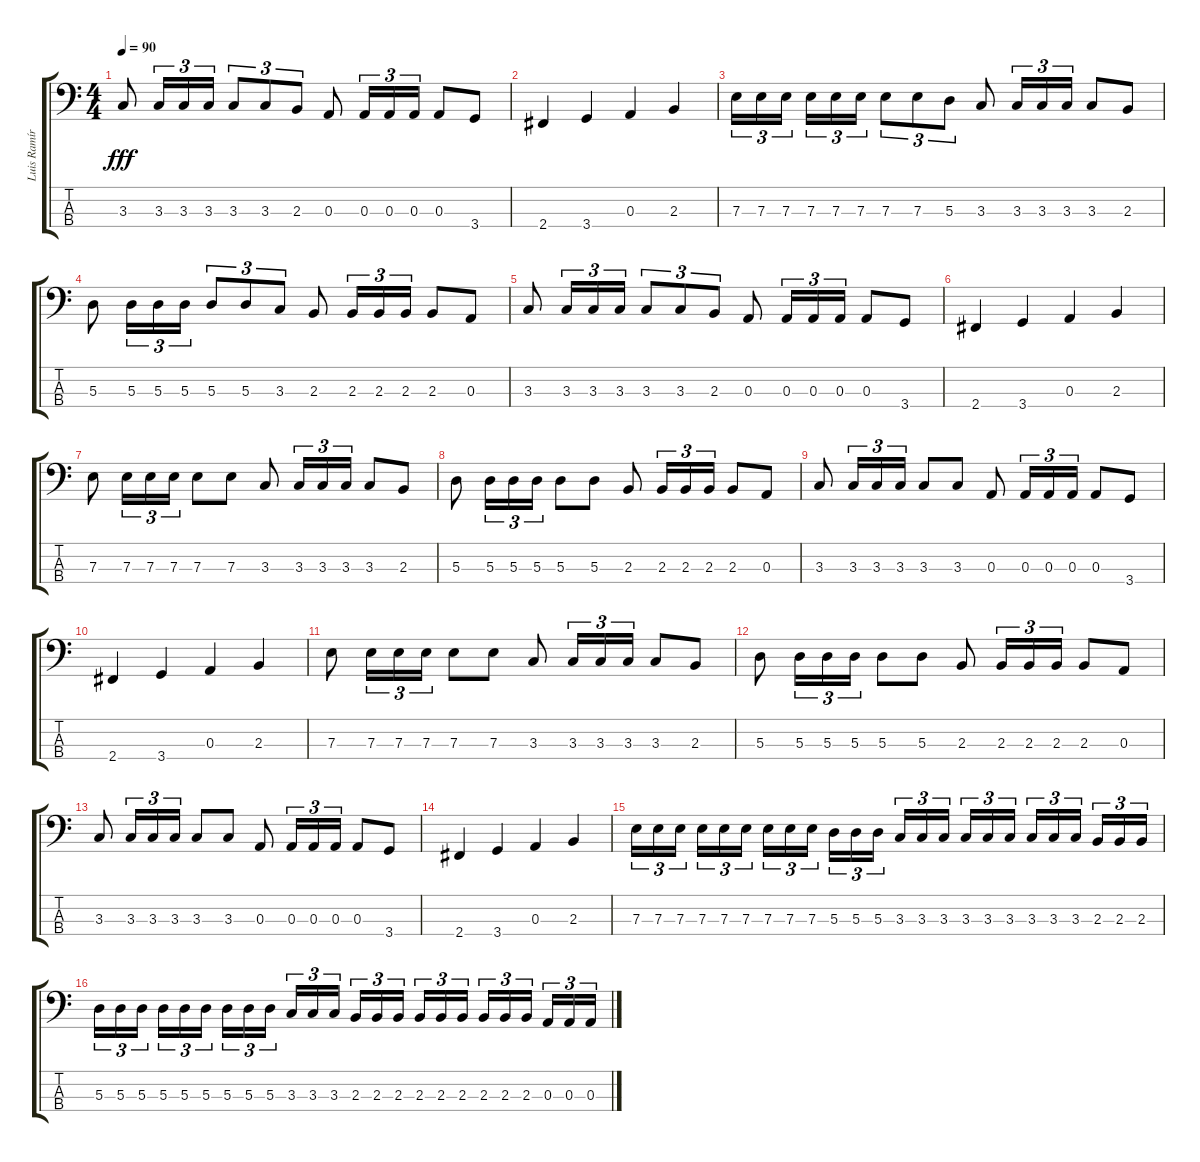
\track ("Luis Ramírez" "Luis Ramír") {instrument electricbassfinger}
\staff {score tabs}
\tuning (G2 D2 A1 E1) {hide}
\ts (4 4)
\tempo 90
\clef f4
\ks c
3.3.8{dy fff} 3.3.16{tu (3 2)} 3.3.16{tu (3 2)} 3.3.16{tu (3 2)} 3.3.8{tu (3 2)} 3.3.8{tu (3 2)} 2.3.8{tu (3 2)} 0.3.8 0.3.16{tu (3 2)} 0.3.16{tu (3 2)} 0.3.16{tu (3 2)} 0.3.8 3.4.8 |
2.4.4 3.4.4 0.3.4 2.3.4 |
7.3.16{tu (3 2)} 7.3.16{tu (3 2)} 7.3.16{tu (3 2) beam splitsecondary} 7.3.16{tu (3 2)} 7.3.16{tu (3 2)} 7.3.16{tu (3 2)} 7.3.8{tu (3 2)} 7.3.8{tu (3 2)} 5.3.8{tu (3 2)} 3.3.8 3.3.16{tu (3 2)} 3.3.16{tu (3 2)} 3.3.16{tu (3 2)} 3.3.8 2.3.8 |
5.3.8 5.3.16{tu (3 2)} 5.3.16{tu (3 2)} 5.3.16{tu (3 2)} 5.3.8{tu (3 2)} 5.3.8{tu (3 2)} 3.3.8{tu (3 2)} 2.3.8 2.3.16{tu (3 2)} 2.3.16{tu (3 2)} 2.3.16{tu (3 2)} 2.3.8 0.3.8 |
3.3.8 3.3.16{tu (3 2)} 3.3.16{tu (3 2)} 3.3.16{tu (3 2)} 3.3.8{tu (3 2)} 3.3.8{tu (3 2)} 2.3.8{tu (3 2)} 0.3.8 0.3.16{tu (3 2)} 0.3.16{tu (3 2)} 0.3.16{tu (3 2)} 0.3.8 3.4.8 |
2.4.4 3.4.4 0.3.4 2.3.4 |
7.3.8 7.3.16{tu (3 2)} 7.3.16{tu (3 2)} 7.3.16{tu (3 2)} 7.3.8 7.3.8 3.3.8 3.3.16{tu (3 2)} 3.3.16{tu (3 2)} 3.3.16{tu (3 2)} 3.3.8 2.3.8 |
5.3.8 5.3.16{tu (3 2)} 5.3.16{tu (3 2)} 5.3.16{tu (3 2)} 5.3.8 5.3.8 2.3.8 2.3.16{tu (3 2)} 2.3.16{tu (3 2)} 2.3.16{tu (3 2)} 2.3.8 0.3.8 |
3.3.8 3.3.16{tu (3 2)} 3.3.16{tu (3 2)} 3.3.16{tu (3 2)} 3.3.8 3.3.8 0.3.8 0.3.16{tu (3 2)} 0.3.16{tu (3 2)} 0.3.16{tu (3 2)} 0.3.8 3.4.8 |
2.4.4 3.4.4 0.3.4 2.3.4 |
7.3.8 7.3.16{tu (3 2)} 7.3.16{tu (3 2)} 7.3.16{tu (3 2)} 7.3.8 7.3.8 3.3.8 3.3.16{tu (3 2)} 3.3.16{tu (3 2)} 3.3.16{tu (3 2)} 3.3.8 2.3.8 |
5.3.8 5.3.16{tu (3 2)} 5.3.16{tu (3 2)} 5.3.16{tu (3 2)} 5.3.8 5.3.8 2.3.8 2.3.16{tu (3 2)} 2.3.16{tu (3 2)} 2.3.16{tu (3 2)} 2.3.8 0.3.8 |
3.3.8 3.3.16{tu (3 2)} 3.3.16{tu (3 2)} 3.3.16{tu (3 2)} 3.3.8 3.3.8 0.3.8 0.3.16{tu (3 2)} 0.3.16{tu (3 2)} 0.3.16{tu (3 2)} 0.3.8 3.4.8 |
2.4.4 3.4.4 0.3.4 2.3.4 |
7.3.16{tu (3 2)} 7.3.16{tu (3 2)} 7.3.16{tu (3 2) beam splitsecondary} 7.3.16{tu (3 2)} 7.3.16{tu (3 2)} 7.3.16{tu (3 2)} 7.3.16{tu (3 2)} 7.3.16{tu (3 2)} 7.3.16{tu (3 2) beam splitsecondary} 5.3.16{tu (3 2)} 5.3.16{tu (3 2)} 5.3.16{tu (3 2)} 3.3.16{tu (3 2)} 3.3.16{tu (3 2)} 3.3.16{tu (3 2) beam splitsecondary} 3.3.16{tu (3 2)} 3.3.16{tu (3 2)} 3.3.16{tu (3 2)} 3.3.16{tu (3 2)} 3.3.16{tu (3 2)} 3.3.16{tu (3 2) beam splitsecondary} 2.3.16{tu (3 2)} 2.3.16{tu (3 2)} 2.3.16{tu (3 2)} |
5.3.16{tu (3 2)} 5.3.16{tu (3 2)} 5.3.16{tu (3 2) beam splitsecondary} 5.3.16{tu (3 2)} 5.3.16{tu (3 2)} 5.3.16{tu (3 2)} 5.3.16{tu (3 2)} 5.3.16{tu (3 2)} 5.3.16{tu (3 2) beam splitsecondary} 3.3.16{tu (3 2)} 3.3.16{tu (3 2)} 3.3.16{tu (3 2)} 2.3.16{tu (3 2)} 2.3.16{tu (3 2)} 2.3.16{tu (3 2) beam splitsecondary} 2.3.16{tu (3 2)} 2.3.16{tu (3 2)} 2.3.16{tu (3 2)} 2.3.16{tu (3 2)} 2.3.16{tu (3 2)} 2.3.16{tu (3 2) beam splitsecondary} 0.3.16{tu (3 2)} 0.3.16{tu (3 2)} 0.3.16{tu (3 2)}
